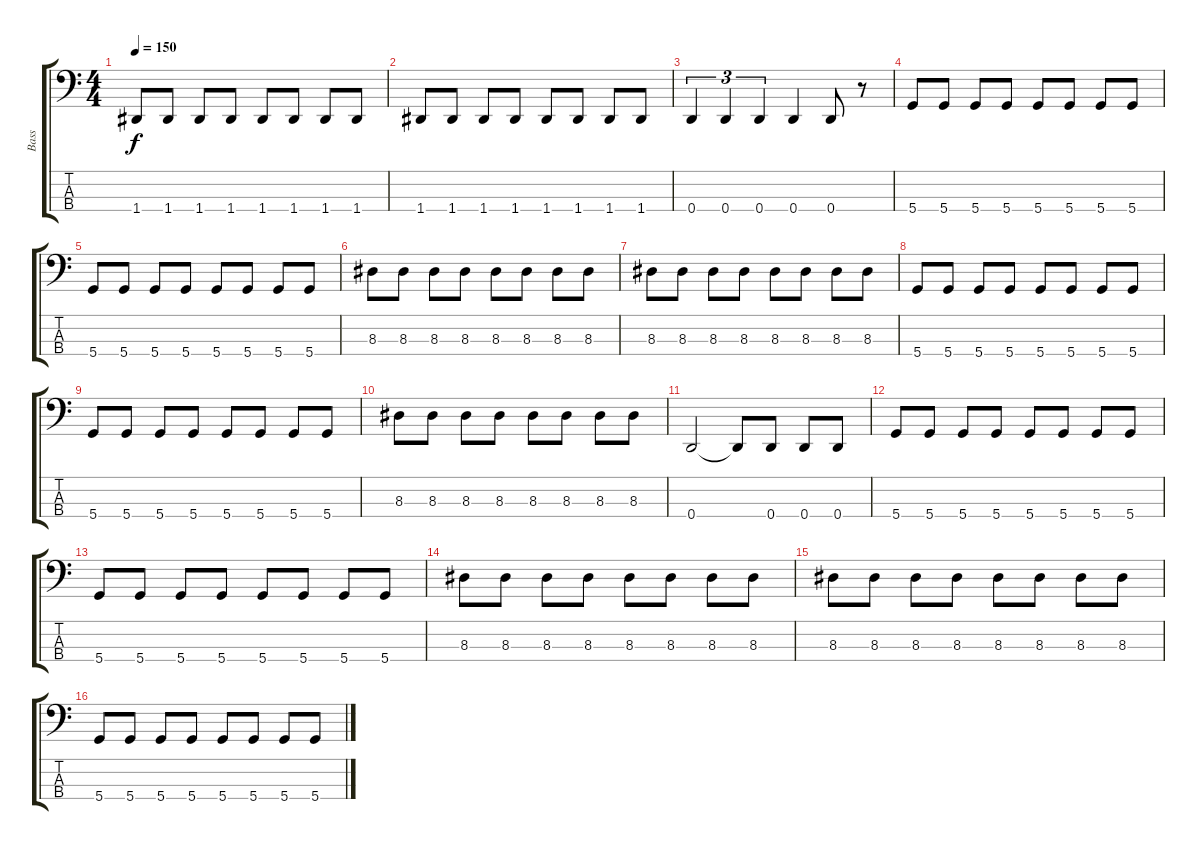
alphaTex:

\track ("Bass" "Bass") {instrument electricbassfinger}
\staff {score tabs}
\tuning (F2 C2 G1 D1) {hide}
\ts (4 4)
\tempo 150
\clef f4
\ks c
1.4.8{dy f} 1.4.8 1.4.8 1.4.8 1.4.8 1.4.8 1.4.8 1.4.8 |
1.4.8 1.4.8 1.4.8 1.4.8 1.4.8 1.4.8 1.4.8 1.4.8 |
0.4.4{tu (3 2)} 0.4.4{tu (3 2)} 0.4.4{tu (3 2)} 0.4.4 0.4.8 r.8 |
5.4.8 5.4.8 5.4.8 5.4.8 5.4.8 5.4.8 5.4.8 5.4.8 |
5.4.8 5.4.8 5.4.8 5.4.8 5.4.8 5.4.8 5.4.8 5.4.8 |
8.3.8 8.3.8 8.3.8 8.3.8 8.3.8 8.3.8 8.3.8 8.3.8 |
8.3.8 8.3.8 8.3.8 8.3.8 8.3.8 8.3.8 8.3.8 8.3.8 |
5.4.8 5.4.8 5.4.8 5.4.8 5.4.8 5.4.8 5.4.8 5.4.8 |
5.4.8 5.4.8 5.4.8 5.4.8 5.4.8 5.4.8 5.4.8 5.4.8 |
8.3.8 8.3.8 8.3.8 8.3.8 8.3.8 8.3.8 8.3.8 8.3.8 |
0.4.2 0.4{t}.8 0.4.8 0.4.8 0.4.8 |
5.4.8 5.4.8 5.4.8 5.4.8 5.4.8 5.4.8 5.4.8 5.4.8 |
5.4.8 5.4.8 5.4.8 5.4.8 5.4.8 5.4.8 5.4.8 5.4.8 |
8.3.8 8.3.8 8.3.8 8.3.8 8.3.8 8.3.8 8.3.8 8.3.8 |
8.3.8 8.3.8 8.3.8 8.3.8 8.3.8 8.3.8 8.3.8 8.3.8 |
5.4.8 5.4.8 5.4.8 5.4.8 5.4.8 5.4.8 5.4.8 5.4.8
